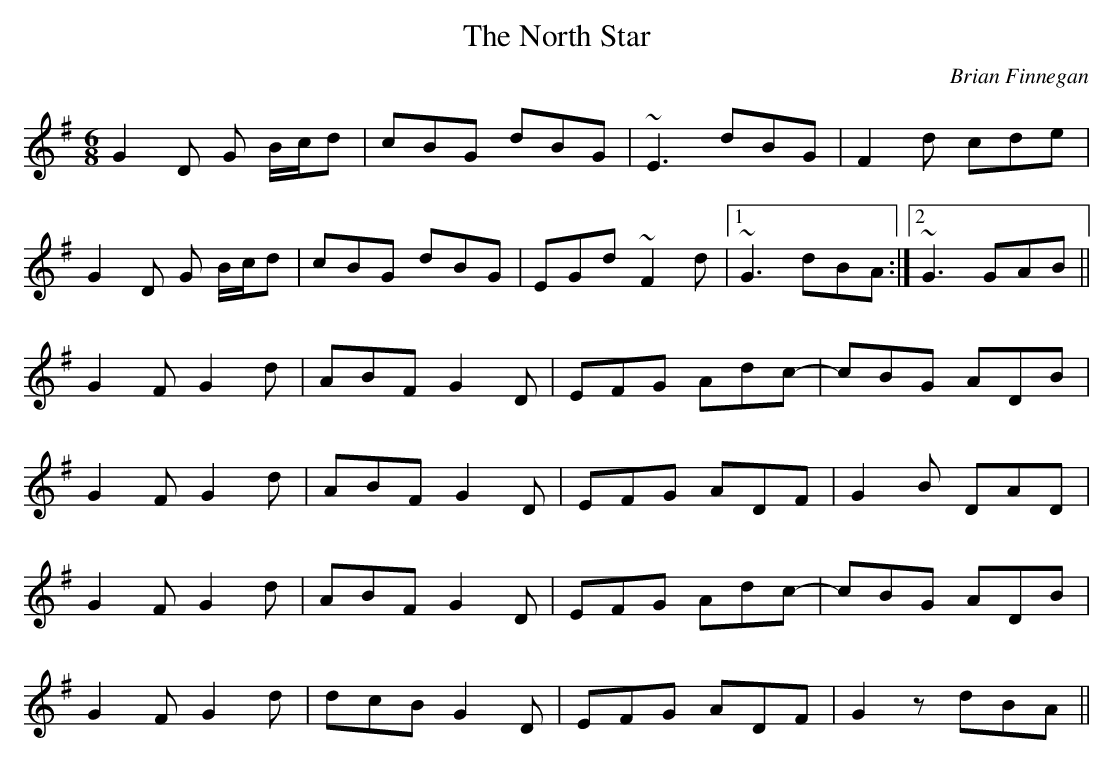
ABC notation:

X:1
T:North Star, The
M:6/8
L:1/8
C:Brian Finnegan
K:G
G2D G B/2c/2d|cBG dBG|~E3 dBG|F2d cde|
!G2D G B/2c/2d|cBG dBG|EGd ~F2d|1~G3 dBA:|2~G3 GAB||
!G2F G2d|ABF G2D|EFG Adc-|cBG ADB|
!G2F G2d|ABF G2D|EFG ADF|G2B DAD|
!G2F G2d|ABF G2D|EFG Adc-|cBG ADB|
!G2F G2d|dcB G2D|EFG ADF|G2z dBA||
